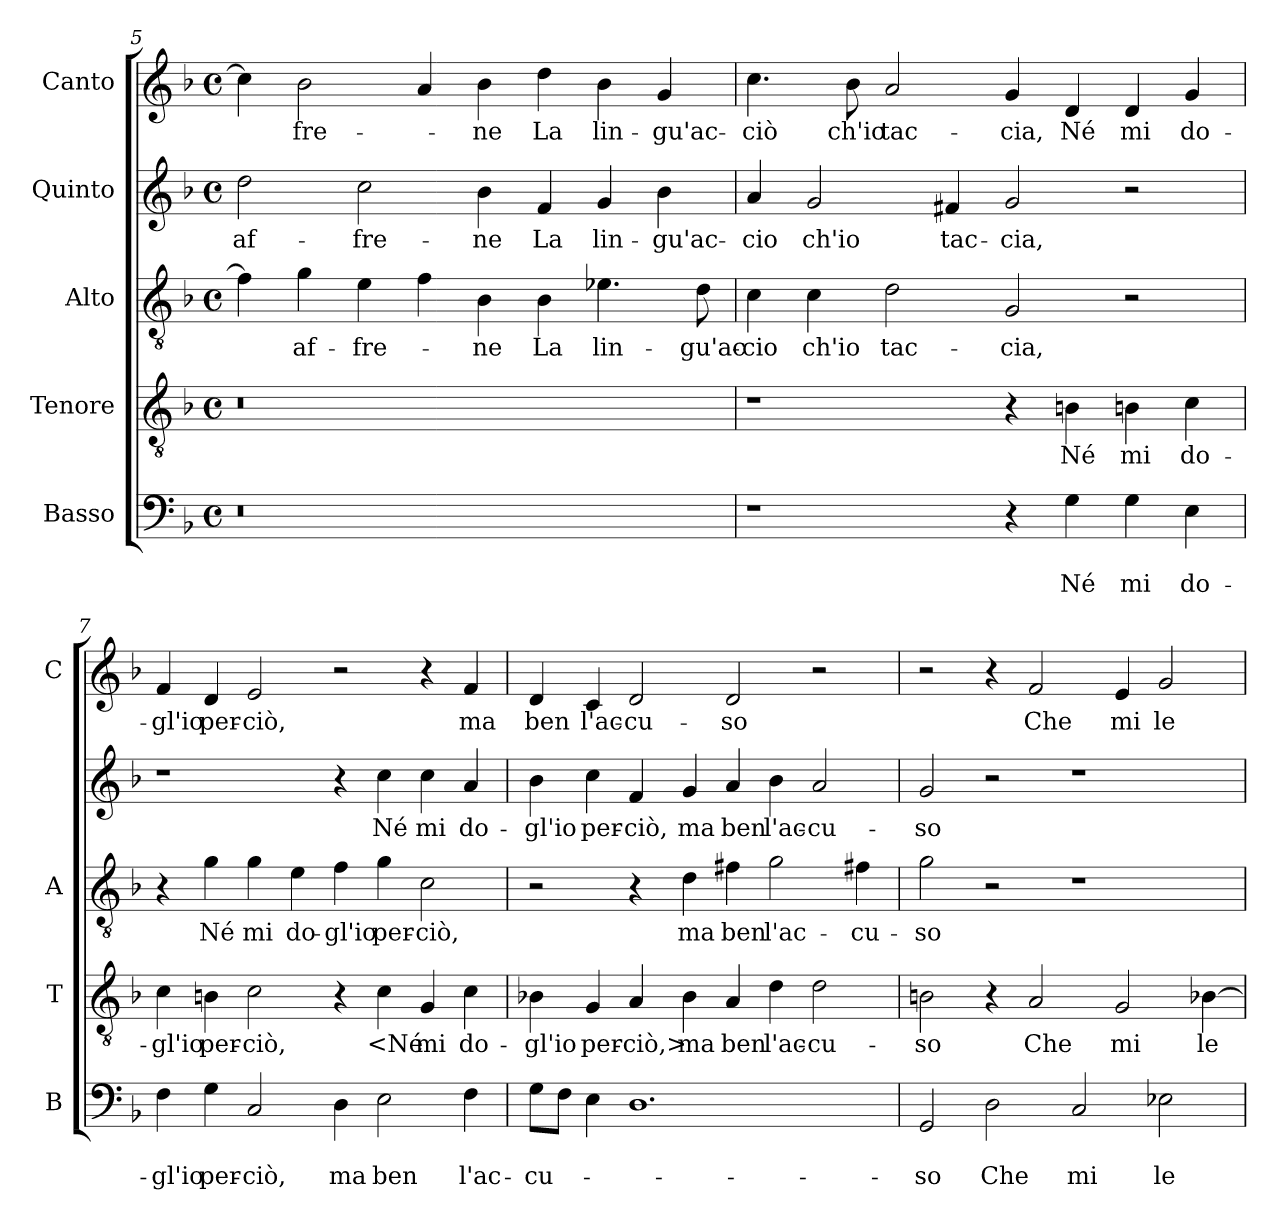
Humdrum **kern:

**kern	**text	**text	**kern	**text	**kern	**text	**kern	**text	**kern	**text
*part5	*part5	*part5	*part4	*part4	*part3	*part3	*part2	*part2	*part1	*part1
*staff5	*staff5	*staff5	*staff4	*staff4	*staff3	*staff3	*staff2	*staff2	*staff1	*staff1
*I"Basso	*	*	*I"Tenore	*	*I"Alto	*	*I"Quinto	*	*I"Canto	*
*I'B	*	*	*I'T	*	*I'A	*	*	*	*I'C	*
*clefF4	*	*	*clefGv2	*	*clefGv2	*	*clefG2	*	*clefG2	*
*k[b-]	*	*	*k[b-]	*	*k[b-]	*	*k[b-]	*	*k[b-]	*
*F:	*	*	*F:	*	*F:	*	*F:	*	*F:	*
*M4/4	*	*	*M4/4	*	*M4/4	*	*M4/4	*	*M4/4	*
*met(c)	*	*	*met(c)	*	*met(c)	*	*met(c)	*	*met(c)	*
=5	=5	=5	=5	=5	=5	=5	=5	=5	=5	=5
0r	.	.	0r	.	4f]	.	2dd	af-	4cc]	.
.	.	.	.	.	4g	af-	.	.	2b-	-fre-
.	.	.	.	.	4e	-fre-	2cc	-fre-	.	.
.	.	.	.	.	4f	.	.	.	4a	.
.	.	.	.	.	4B-	-ne	4b-	-ne	4b-	-ne
.	.	.	.	.	4B-	La	4f	La	4dd	La
.	.	.	.	.	4.e-X	lin-	4g	lin-	4b-	lin-
.	.	.	.	.	.	.	4b-	-gu'ac-	4g	-gu'ac-
.	.	.	.	.	8d	-gu'ac-	.	.	.	.
=6	=6	=6	=6	=6	=6	=6	=6	=6	=6	=6
1r	.	.	1r	.	4c	-cio	4a	-cio	4.cc	-ciò
.	.	.	.	.	4c	ch'io	2g	ch'io	.	.
.	.	.	.	.	.	.	.	.	8b-	ch'io
.	.	.	.	.	2d	tac-	.	.	2a	tac-
.	.	.	.	.	.	.	4f#X	tac-	.	.
4r	.	.	4r	.	2G	-cia,	2g	-cia,	4g	-cia,
4G	.	Né	4Bn	Né	.	.	.	.	4d	Né
4G	.	mi	4Bn	mi	2r	.	2r	.	4d	mi
4E	.	do-	4c	do-	.	.	.	.	4g	do-
=7	=7	=7	=7	=7	=7	=7	=7	=7	=7	=7
4F	.	-gl'io	4c	-gl'io	4r	.	1r	.	4f	-gl'io
4G	.	per-	4Bn	per-	4g	Né	.	.	4d	per-
2C	.	-ciò,	2c	-ciò,	4g	mi	.	.	2e	-ciò,
.	.	.	.	.	4e	do-	.	.	.	.
4D	.	ma	4r	.	4f	-gl'io	4r	.	2r	.
2E	.	ben	4c	<Né	4g	per-	4cc	Né	.	.
.	.	.	4G	mi	2c	-ciò,	4cc	mi	4r	.
4F	.	l'ac-	4c	do-	.	.	4a	do-	4f	ma
=8	=8	=8	=8	=8	=8	=8	=8	=8	=8	=8
8GL	.	-cu-	4B-X	-gl'io	2r	.	4b-	-gl'io	4d	ben
8FJ	.	.	.	.	.	.	.	.	.	.
4E	.	.	4G	per-	.	.	4cc	per-	4c	l'ac-
1.D	.	.	4A	-ciò,>	4r	.	4f	-ciò,	2d	-cu-
.	.	.	4B-	ma	4d	ma	4g	ma	.	.
.	.	.	4A	ben	4f#X	ben	4a	ben	2d	-so
.	.	.	4d	l'ac-	2g	l'ac-	4b-	l'ac-	.	.
.	.	.	2d	-cu-	.	.	2a	-cu-	2r	.
.	.	.	.	.	4f#X	-cu-	.	.	.	.
=9	=9	=9	=9	=9	=9	=9	=9	=9	=9	=9
2GG	.	-so	2Bn	-so	2g	-so	2g	-so	2r	.
2D	.	Che	4r	.	2r	.	2r	.	4r	.
.	.	.	2A	Che	.	.	.	.	2f	Che
2C	.	mi	.	.	1r	.	1r	.	.	.
.	.	.	2G	mi	.	.	.	.	4e	mi
2E-X	.	le-	.	.	.	.	.	.	2g	le-
.	.	.	[4B-X	le-	.	.	.	.	.	.
=	=	=	=	=	=	=	=	=	=	=
*-	*-	*-	*-	*-	*-	*-	*-	*-	*-	*-
